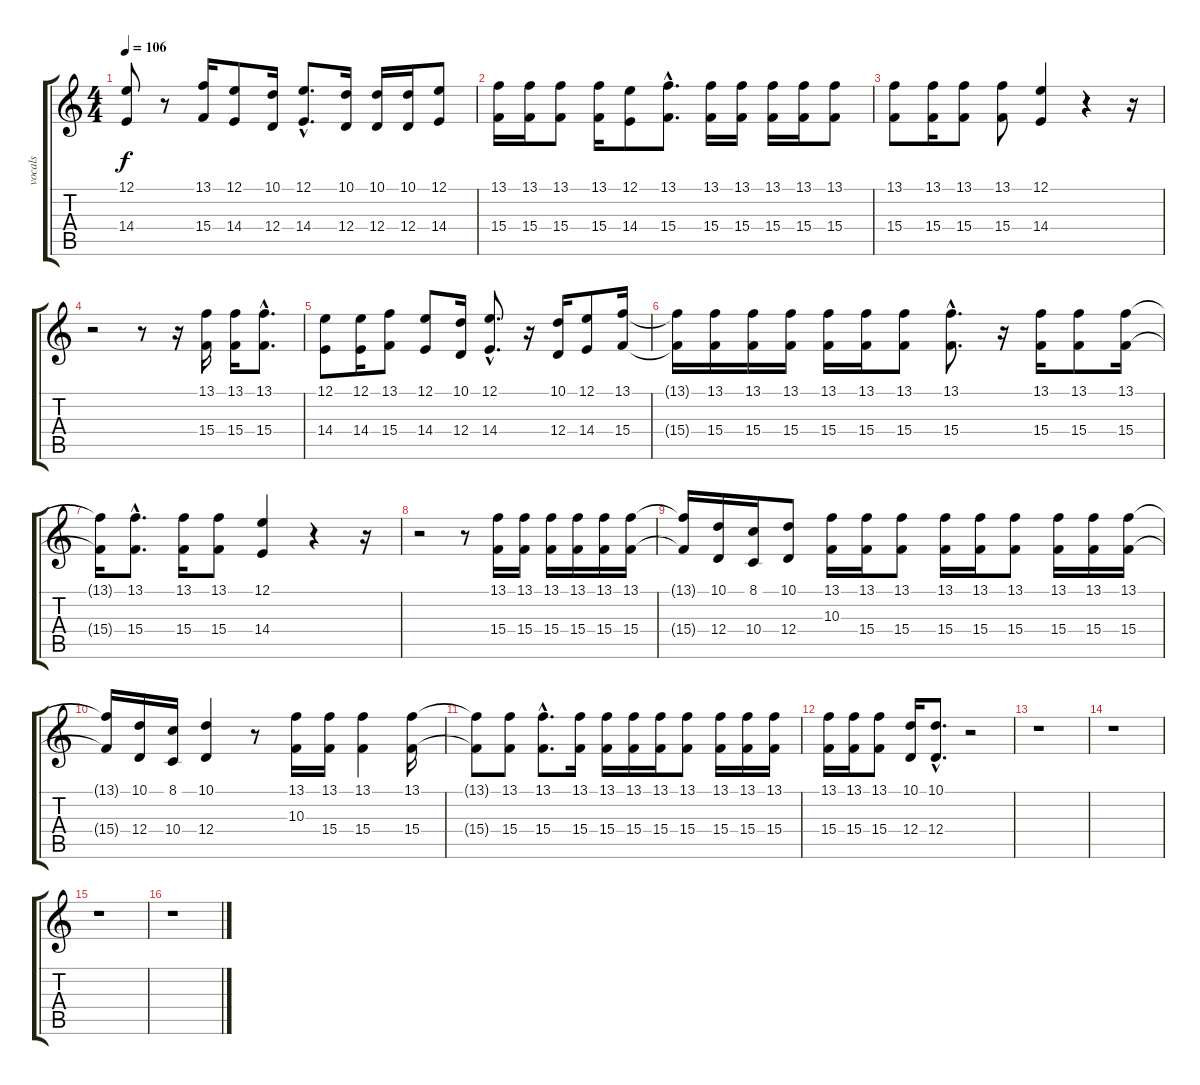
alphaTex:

\track ("vocals" "vocals") {instrument altosax}
\staff {score tabs}
\tuning (E4 B3 G3 D3 A2 E2) {hide}
\ts (4 4)
\tempo 106
\clef g2
\ks c
(12.1{t} 14.4{t}).8{dy f} r.8 (13.1 15.4).16 (12.1 14.4).8 (10.1 12.4).16 (12.1{hac} 14.4{hac}).8{d} (10.1 12.4).16 (10.1 12.4).16 (10.1 12.4).16 (12.1 14.4).8 |
(13.1 15.4).16 (13.1 15.4).16 (13.1 15.4).8 (13.1 15.4).16 (12.1 14.4).8 (13.1{hac} 15.4{hac}).8{d} (13.1 15.4).16 (13.1 15.4).16 (13.1 15.4).16 (13.1 15.4).16 (13.1 15.4).8 |
(13.1 15.4).8 (13.1 15.4).16 (13.1 15.4).8 (13.1 15.4).8 (12.1 14.4).4 r.4 r.16 |
r.2 r.8 r.16 (13.1 15.4).16 (13.1 15.4).16 (13.1{hac} 15.4{hac}).8{d} |
(12.1 14.4).8 (12.1 14.4).16 (13.1 15.4).8 (12.1 14.4).8 (10.1 12.4).16 (12.1{hac} 14.4{hac}).8{d} r.16 (10.1 12.4).16 (12.1 14.4).8 (13.1 15.4).16 |
(13.1{t} 15.4{t}).16 (13.1 15.4).16 (13.1 15.4).16 (13.1 15.4).16 (13.1 15.4).16 (13.1 15.4).16 (13.1 15.4).8 (13.1{hac} 15.4{hac}).8{d} r.16 (13.1 15.4).16 (13.1 15.4).8 (13.1 15.4).16 |
(13.1{t} 15.4{t}).16 (13.1{hac} 15.4{hac}).8{d} (13.1 15.4).16 (13.1 15.4).8 (12.1 14.4).4 r.4 r.16 |
r.2 r.8 (13.1 15.4).16 (13.1 15.4).16 (13.1 15.4).16 (13.1 15.4).16 (13.1 15.4).16 (13.1 15.4).16 |
(13.1{t} 15.4{t}).16 (10.1 12.4).16 (8.1 10.4).16 (10.1 12.4).8 (13.1 10.3).16 (13.1 15.4).16 (13.1 15.4).8 (13.1 15.4).16 (13.1 15.4).16 (13.1 15.4).8 (13.1 15.4).16 (13.1 15.4).16 (13.1 15.4).16 |
(13.1{t} 15.4{t}).16 (10.1 12.4).16 (8.1 10.4).16 (10.1 12.4).4 r.8 (13.1 10.3).16 (13.1 15.4).16 (13.1 15.4).4 (13.1 15.4).16 |
(13.1{t} 15.4{t}).8 (13.1 15.4).8 (13.1{hac} 15.4{hac}).8{d} (13.1 15.4).16 (13.1 15.4).16 (13.1 15.4).16 (13.1 15.4).16 (13.1 15.4).8 (13.1 15.4).16 (13.1 15.4).16 (13.1 15.4).16 |
(13.1 15.4).16 (13.1 15.4).16 (13.1 15.4).8 (10.1 12.4).16 (10.1{hac} 12.4{hac}).8{d} r.2 |
r.1 |
r.1 |
r.1 |
r.1
